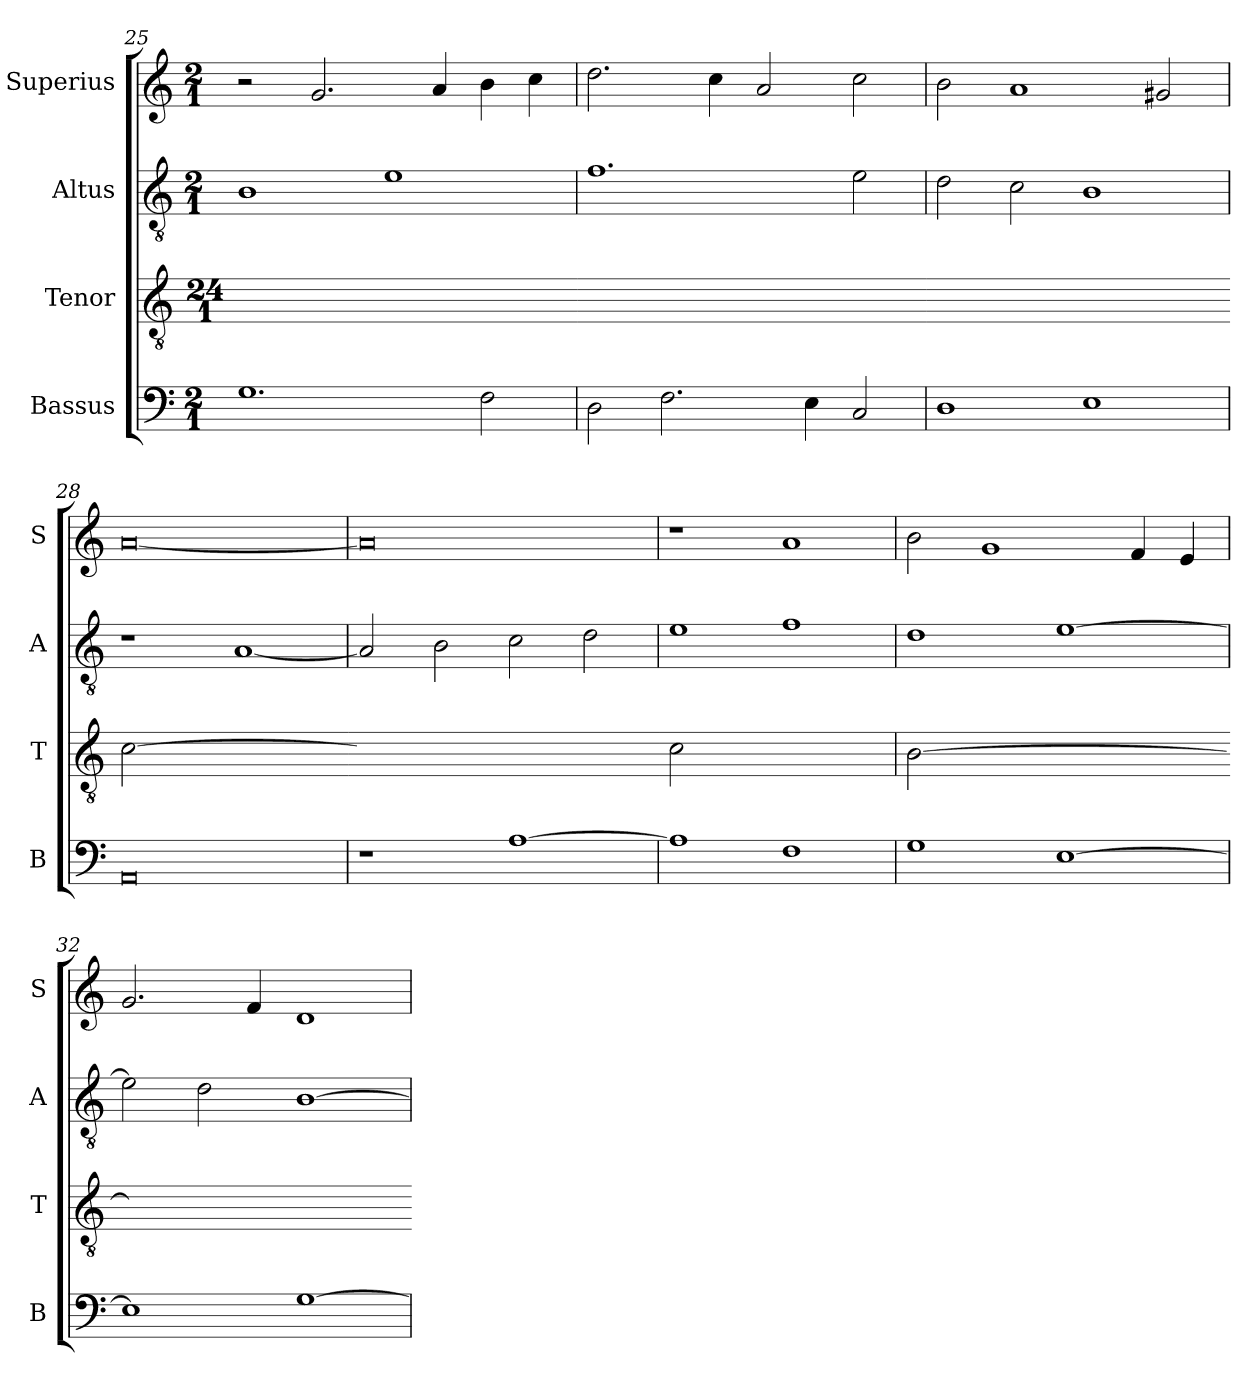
**kern	**kern	**kern	**kern
*part4	*part3	*part2	*part1
*staff4	*staff3	*staff2	*staff1
*I"Bassus	*I"Tenor	*I"Altus	*I"Superius
*I'B	*I'T	*I'A	*I'S
*clefF4	*clefGv2	*clefGv2	*clefG2
*k[]	*k[]	*k[]	*k[]
*M2/1	*M24/1	*M2/1	*M2/1
=25	=25	=25	=25
!	!LO:N:vis=2	!	!
1.G	0r	1B	2r
.	.	.	2.g/
.	.	1e	.
.	.	.	4a/
2F\	.	.	4b\
.	.	.	4cc\
=26	=26-	=26	=26
!	!LO:N:vis=2	!	!
2D\	0ryy	1.f	2.dd\
2.F\	.	.	.
.	.	.	4cc\
.	.	.	2a/
4E\	.	.	.
2C/	.	2e\	2cc\
=27	=27-	=27	=27
!	!LO:N:vis=2	!	!
1D	0ryy	2d\	2b\
.	.	2c\	1a
1E	.	1B	.
.	.	.	2g#X/
=28	=28-	=28	=28
!	!LO:N:vis=2	!	!
0AA	[0c	1r	[0a
.	.	[1A	.
=29	=29-	=29	=29
!	!LO:N:vis=2	!	!
1r	0cyy]	2A/]	0a]
.	.	2B\	.
[1A	.	2c\	.
.	.	2d\	.
=30	=30-	=30	=30
!	!LO:N:vis=2	!	!
1A]	0c	1e	1r
1F	.	1f	1a
=31	=31	=31	=31
!	!LO:N:vis=2	!	!
1G	[0B	1d	2b\
.	.	.	1g
[1E	.	[1e	.
.	.	.	4f/
.	.	.	4e/
=32	=32-	=32	=32
!	!LO:N:vis=2	!	!
1E]	0Byy]	2e\]	2.g/
.	.	2d\	.
.	.	.	4f/
[1G	.	[1B	1d
=	=-	=	=
*-	*-	*-	*-
